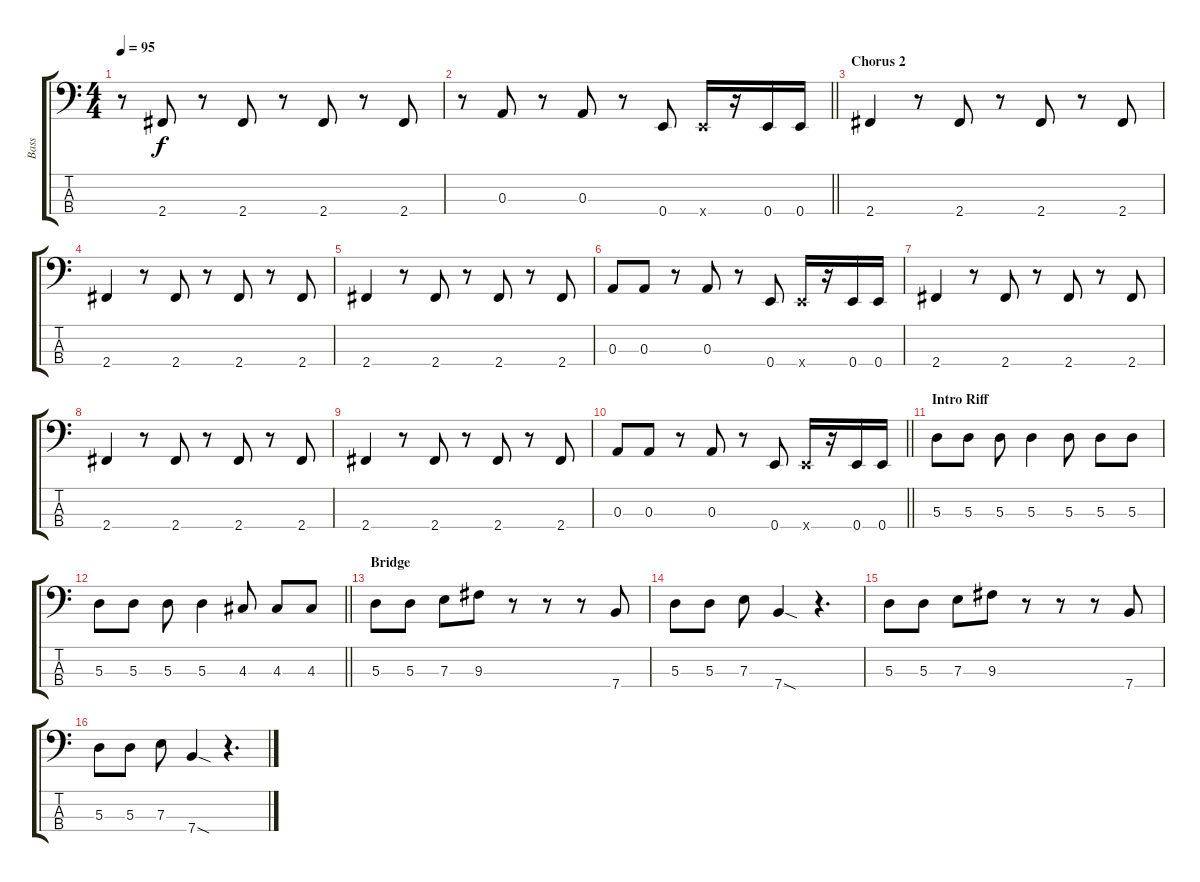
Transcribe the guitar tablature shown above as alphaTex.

\track ("Bass" "Bass") {instrument electricbasspick}
\staff {score tabs}
\tuning (G2 D2 A1 E1) {hide}
\ts (4 4)
\tempo 95
\clef f4
\ks c
r.8{dy f} 2.4.8 r.8 2.4.8 r.8 2.4.8 r.8 2.4.8 |
\barLineRight lightlight
r.8 0.3.8 r.8 0.3.8 r.8 0.4.8 0.4{x}.16 r.16 0.4.16 0.4.16 |
\section ("" "Chorus 2")
2.4.4 r.8 2.4.8 r.8 2.4.8 r.8 2.4.8 |
2.4.4 r.8 2.4.8 r.8 2.4.8 r.8 2.4.8 |
2.4.4 r.8 2.4.8 r.8 2.4.8 r.8 2.4.8 |
0.3.8 0.3.8 r.8 0.3.8 r.8 0.4.8 0.4{x}.16 r.16 0.4.16 0.4.16 |
2.4.4 r.8 2.4.8 r.8 2.4.8 r.8 2.4.8 |
2.4.4 r.8 2.4.8 r.8 2.4.8 r.8 2.4.8 |
2.4.4 r.8 2.4.8 r.8 2.4.8 r.8 2.4.8 |
\barLineRight lightlight
0.3.8 0.3.8 r.8 0.3.8 r.8 0.4.8 0.4{x}.16 r.16 0.4.16 0.4.16 |
\section ("" "Intro Riff")
5.3.8 5.3.8 5.3.8 5.3.4 5.3.8 5.3.8 5.3.8 |
\barLineRight lightlight
5.3.8 5.3.8 5.3.8 5.3.4 4.3.8 4.3.8 4.3.8 |
\section ("" "Bridge")
5.3.8 5.3.8 7.3.8 9.3.8 r.8 r.8 r.8 7.4.8 |
5.3.8 5.3.8 7.3.8 7.4{sod}.4 r.4{d} |
5.3.8 5.3.8 7.3.8 9.3.8 r.8 r.8 r.8 7.4.8 |
5.3.8 5.3.8 7.3.8 7.4{sod}.4 r.4{d}
